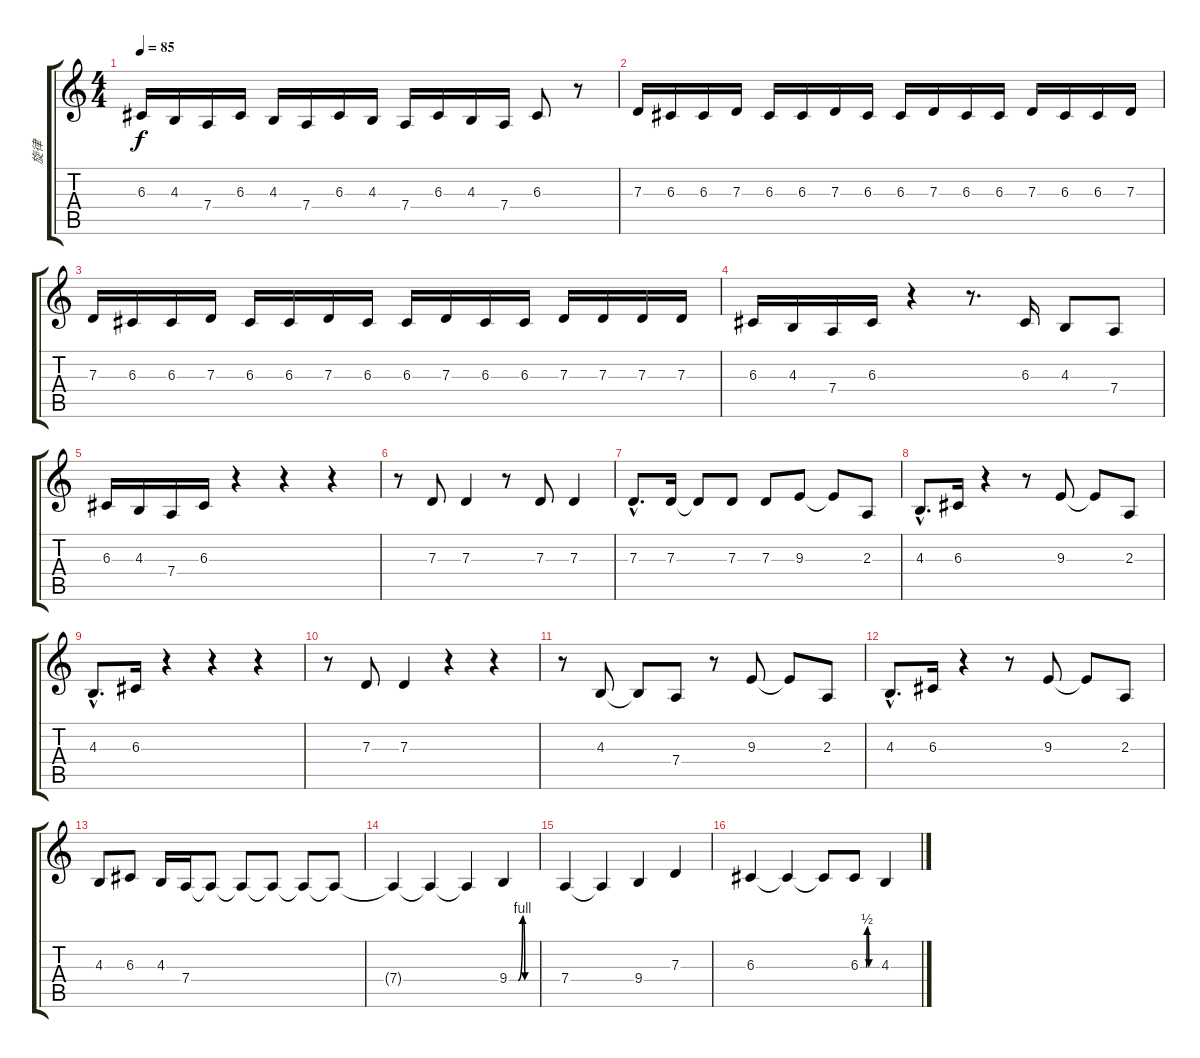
\track ("旋律" "旋律") {instrument lead6voice}
\staff {score tabs}
\tuning (E4 B3 G3 D3 A2 E2) {hide}
\ts (4 4)
\tempo 85
\clef g2
\ks c
6.3.16{dy f} 4.3.16 7.4.16 6.3.16 4.3.16 7.4.16 6.3.16 4.3.16 7.4.16 6.3.16 4.3.16 7.4.16 6.3.8 r.8 |
7.3.16 6.3.16 6.3.16 7.3.16 6.3.16 6.3.16 7.3.16 6.3.16 6.3.16 7.3.16 6.3.16 6.3.16 7.3.16 6.3.16 6.3.16 7.3.16 |
7.3.16 6.3.16 6.3.16 7.3.16 6.3.16 6.3.16 7.3.16 6.3.16 6.3.16 7.3.16 6.3.16 6.3.16 7.3.16 7.3.16 7.3.16 7.3.16 |
6.3.16 4.3.16 7.4.16 6.3.16 r.4 r.8{d} 6.3.16 4.3.8 7.4.8 |
6.3.16 4.3.16 7.4.16 6.3.16 r.4 r.4 r.4 |
r.8 7.3.8 7.3.4 r.8 7.3.8 7.3.4 |
7.3{hac}.8{d} 7.3.16 7.3{t}.8 7.3.8 7.3.8 9.3.8 9.3{t}.8 2.3.8 |
4.3{hac}.8{d} 6.3.16 r.4 r.8 9.3.8 9.3{t}.8 2.3.8 |
4.3{hac}.8{d} 6.3.16 r.4 r.4 r.4 |
r.8 7.3.8 7.3.4 r.4 r.4 |
r.8 4.3.8 4.3{t}.8 7.4.8 r.8 9.3.8 9.3{t}.8 2.3.8 |
4.3{hac}.8{d} 6.3.16 r.4 r.8 9.3.8 9.3{t}.8 2.3.8 |
4.3.8 6.3.8 4.3.16 7.4.16 7.4{t}.8 7.4{t}.8 7.4{t}.8 7.4{t}.8 7.4{t}.8 |
7.4{t}.4 7.4{t}.4 7.4{t}.4 9.4{be (custom 0 0 20 0 30 4 35 0 60 0)}.4 |
7.4.4 7.4{t}.4 9.4.4 7.3.4 |
6.3.4 6.3{t}.4 6.3{t}.8 6.3{be (custom 0 0 21 0 24 2 30 0 60 0)}.8 4.3.4
